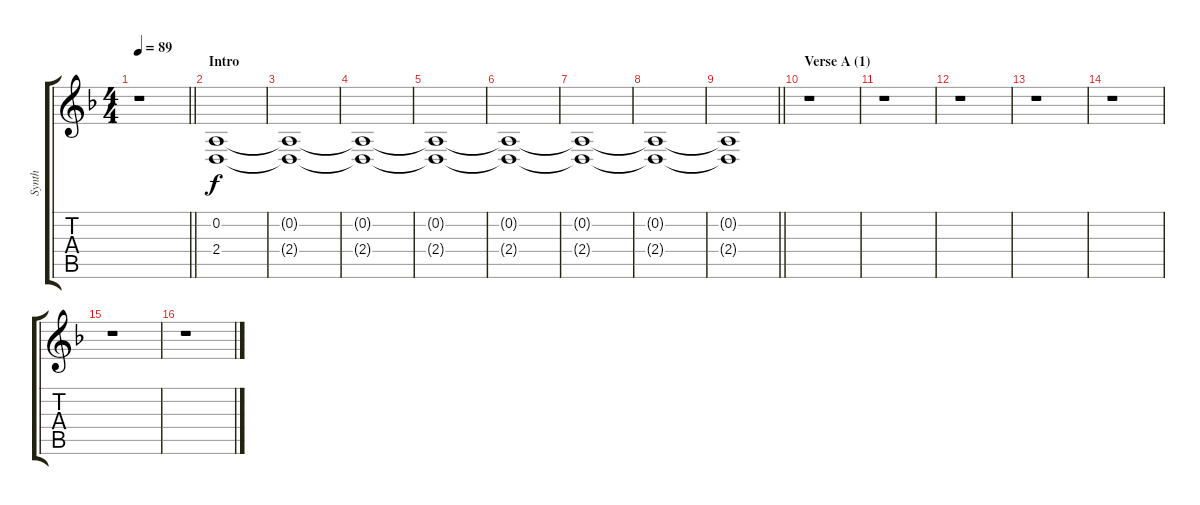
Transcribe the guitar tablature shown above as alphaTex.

\track ("Synth" "Synth") {instrument synthstrings1}
\staff {score tabs}
\tuning (D4 A3 F3 C3 G2 D2) {hide}
\ts (4 4)
\tempo 89
\clef g2
\barLineRight lightlight
\ks dminor
r.1{dy f instrument synthstrings1} |
\section ("" "Intro")
(0.2 2.4).1 |
(0.2{t} 2.4{t}).1 |
(0.2{t} 2.4{t}).1 |
(0.2{t} 2.4{t}).1 |
(0.2{t} 2.4{t}).1 |
(0.2{t} 2.4{t}).1 |
(0.2{t} 2.4{t}).1 |
\barLineRight lightlight
(0.2{t} 2.4{t}).1 |
\section ("" "Verse A (1)")
r.1 |
r.1 |
r.1 |
r.1 |
r.1 |
r.1 |
r.1
